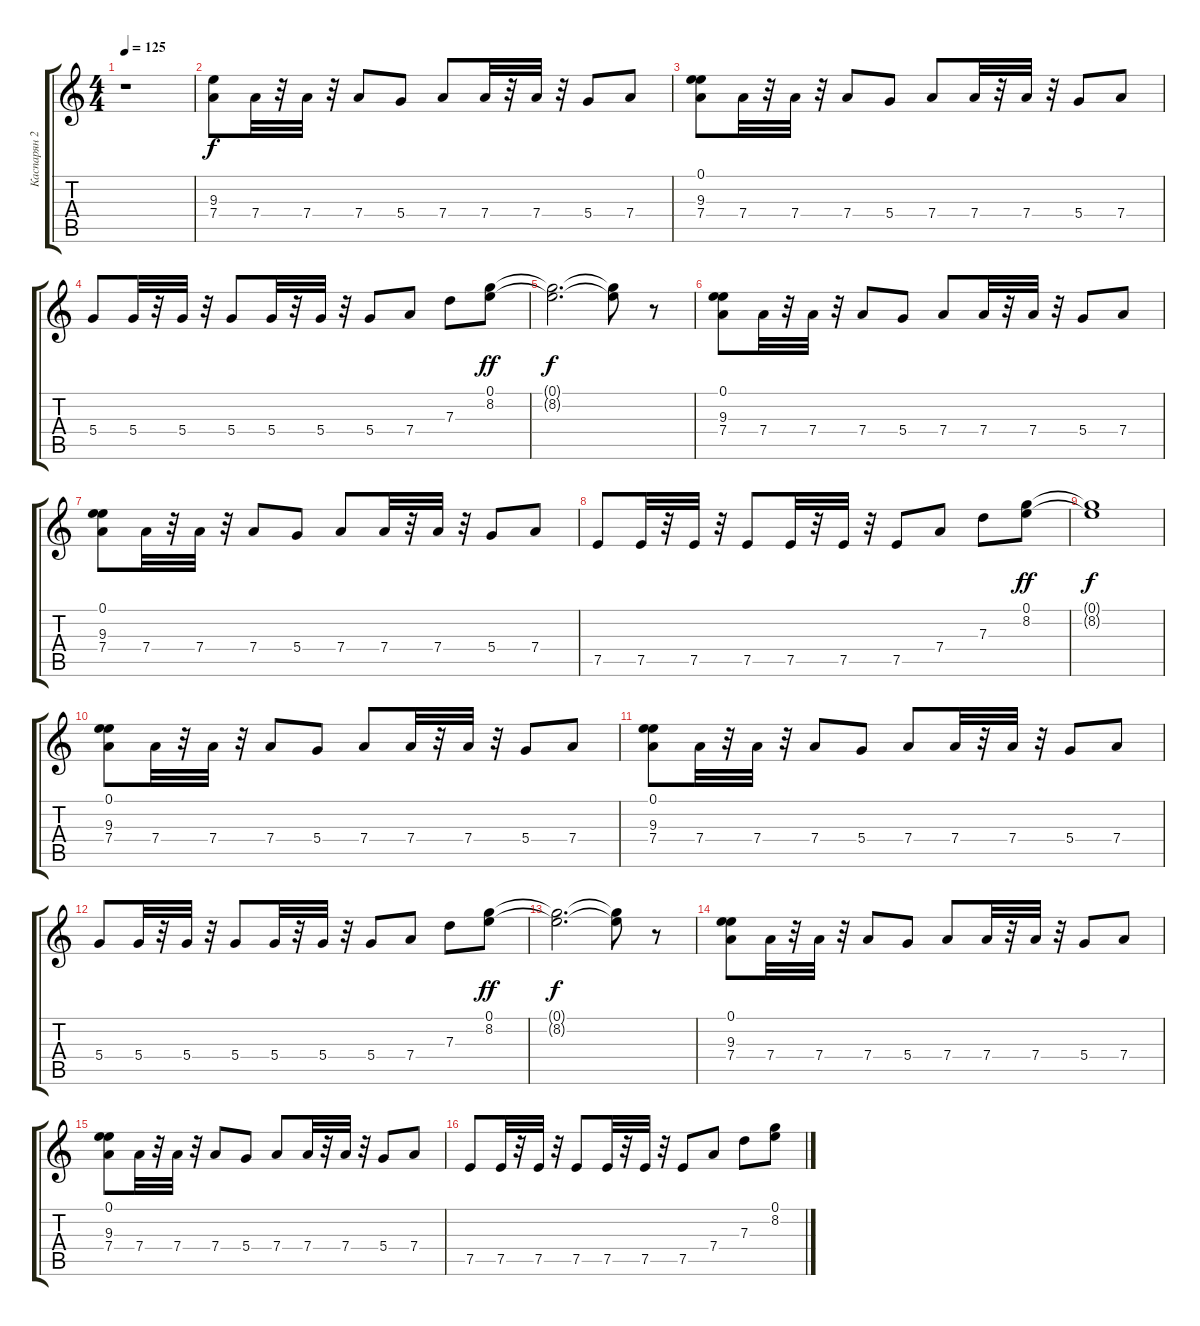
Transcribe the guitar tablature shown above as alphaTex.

\track ("Каспарян 2" "Каспарян 2") {instrument distortionguitar}
\staff {score tabs}
\tuning (E4 B3 G3 D3 A2 E2) {hide}
\ts (4 4)
\tempo 125
\clef g2
\ks c
r.1{dy f} |
(9.3 7.4).8 7.4.32 r.32 7.4.32 r.32 7.4.8 5.4.8 7.4.8 7.4.32 r.32 7.4.32 r.32 5.4.8 7.4.8 |
(0.1 9.3 7.4).8 7.4.32 r.32 7.4.32 r.32 7.4.8 5.4.8 7.4.8 7.4.32 r.32 7.4.32 r.32 5.4.8 7.4.8 |
5.4.8 5.4.32 r.32 5.4.32 r.32 5.4.8 5.4.32 r.32 5.4.32 r.32 5.4.8 7.4.8 7.3.8 (0.1 8.2).8{dy ff} |
(0.1{t} 8.2{t}).2{d dy f} (0.1{t} 8.2{t}).8 r.8 |
(0.1 9.3 7.4).8 7.4.32 r.32 7.4.32 r.32 7.4.8 5.4.8 7.4.8 7.4.32 r.32 7.4.32 r.32 5.4.8 7.4.8 |
(0.1 9.3 7.4).8 7.4.32 r.32 7.4.32 r.32 7.4.8 5.4.8 7.4.8 7.4.32 r.32 7.4.32 r.32 5.4.8 7.4.8 |
7.5.8 7.5.32 r.32 7.5.32 r.32 7.5.8 7.5.32 r.32 7.5.32 r.32 7.5.8 7.4.8 7.3.8 (0.1 8.2).8{dy ff} |
(0.1{t} 8.2{t}).1{dy f} |
(0.1 9.3 7.4).8 7.4.32 r.32 7.4.32 r.32 7.4.8 5.4.8 7.4.8 7.4.32 r.32 7.4.32 r.32 5.4.8 7.4.8 |
(0.1 9.3 7.4).8 7.4.32 r.32 7.4.32 r.32 7.4.8 5.4.8 7.4.8 7.4.32 r.32 7.4.32 r.32 5.4.8 7.4.8 |
5.4.8 5.4.32 r.32 5.4.32 r.32 5.4.8 5.4.32 r.32 5.4.32 r.32 5.4.8 7.4.8 7.3.8 (0.1 8.2).8{dy ff} |
(0.1{t} 8.2{t}).2{d dy f} (0.1{t} 8.2{t}).8 r.8 |
(0.1 9.3 7.4).8 7.4.32 r.32 7.4.32 r.32 7.4.8 5.4.8 7.4.8 7.4.32 r.32 7.4.32 r.32 5.4.8 7.4.8 |
(0.1 9.3 7.4).8 7.4.32 r.32 7.4.32 r.32 7.4.8 5.4.8 7.4.8 7.4.32 r.32 7.4.32 r.32 5.4.8 7.4.8 |
7.5.8 7.5.32 r.32 7.5.32 r.32 7.5.8 7.5.32 r.32 7.5.32 r.32 7.5.8 7.4.8 7.3.8 (0.1 8.2).8
